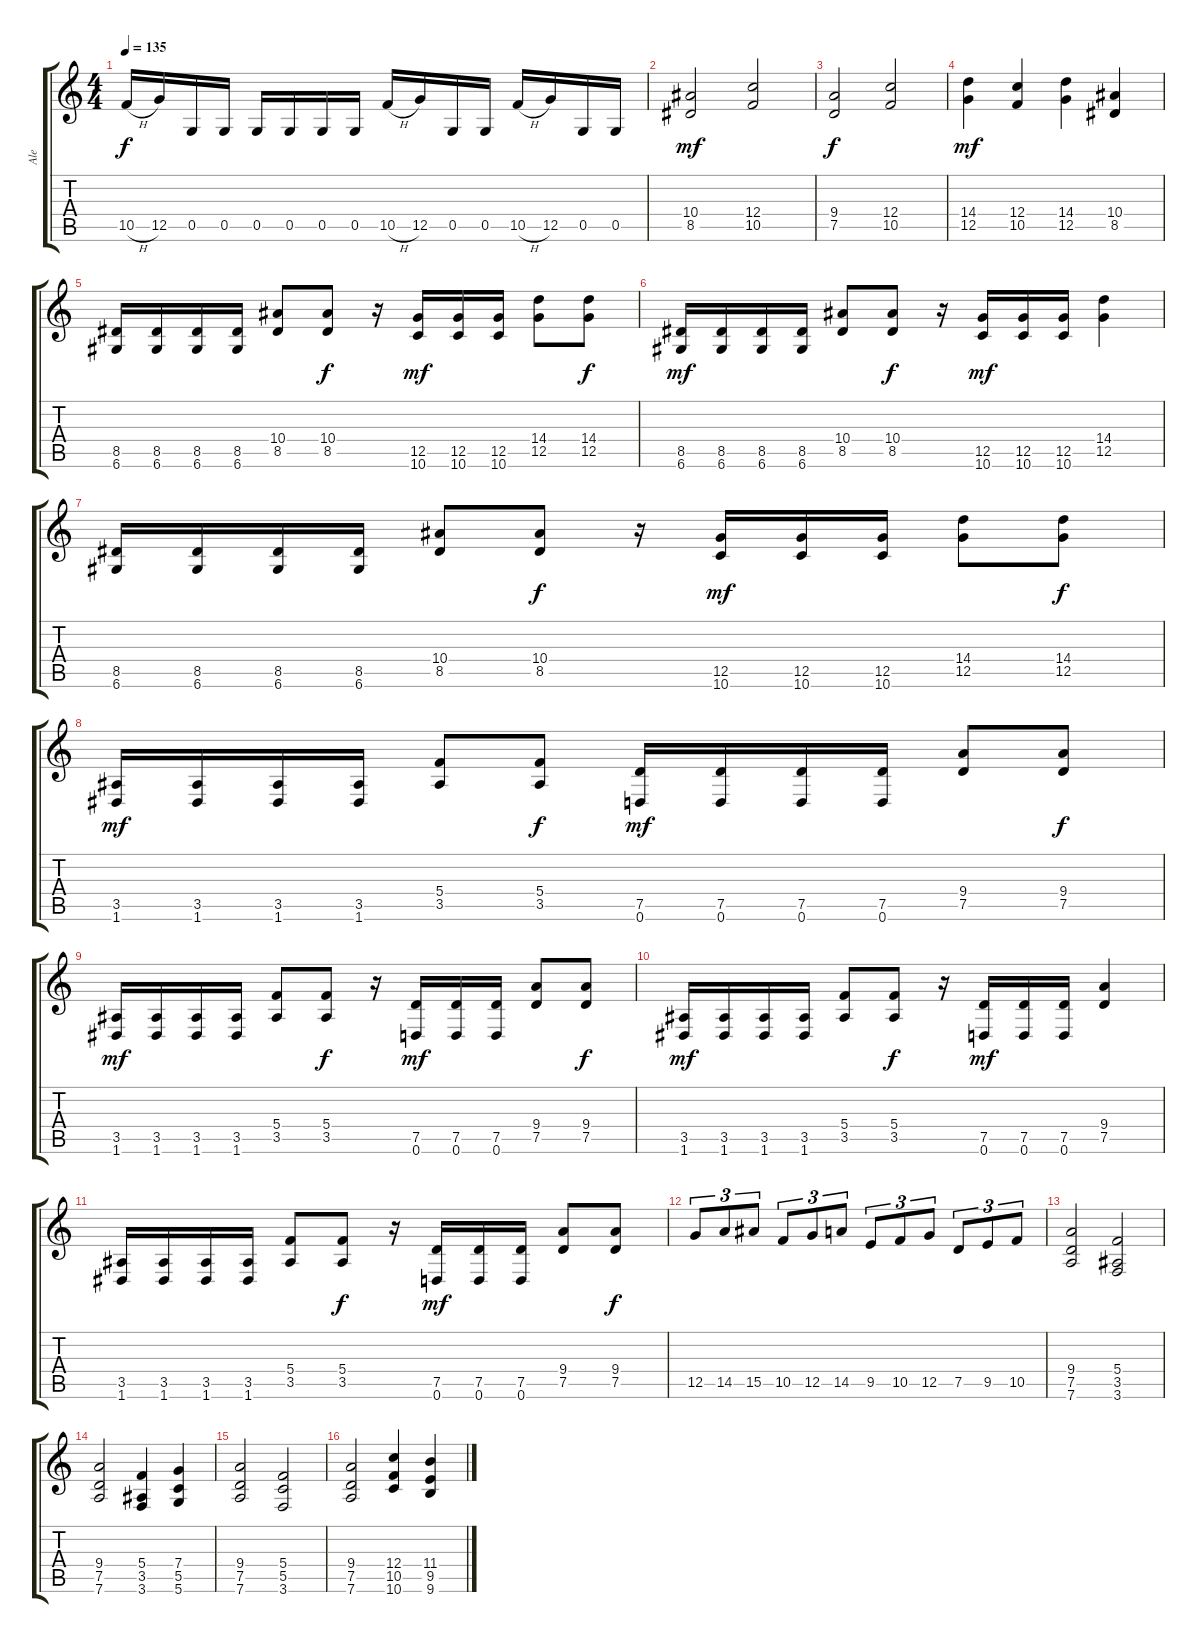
\track ("Ale" "Ale") {instrument distortionguitar}
\staff {score tabs}
\tuning (D4 A3 F3 C3 G2 D2) {hide}
\ts (4 4)
\tempo 135
\clef g2
\ks c
10.5{h}.16{dy f} 12.5.16 0.5.16 0.5.16 0.5.16 0.5.16 0.5.16 0.5.16 10.5{h}.16 12.5.16 0.5.16 0.5.16 10.5{h}.16 12.5.16 0.5.16 0.5.16 |
(10.4 8.5).2{dy mf} (12.4 10.5).2 |
(9.4 7.5).2{dy f} (12.4 10.5).2 |
(14.4 12.5).4{dy mf} (12.4 10.5).4 (14.4 12.5).4 (10.4 8.5).4 |
(8.5 6.6).16 (8.5 6.6).16 (8.5 6.6).16 (8.5 6.6).16 (10.4 8.5).8 (10.4 8.5).8{dy f} r.16 (12.5 10.6).16{dy mf} (12.5 10.6).16 (12.5 10.6).16 (14.4 12.5).8 (14.4 12.5).8{dy f} |
(8.5 6.6).16{dy mf} (8.5 6.6).16 (8.5 6.6).16 (8.5 6.6).16 (10.4 8.5).8 (10.4 8.5).8{dy f} r.16 (12.5 10.6).16{dy mf} (12.5 10.6).16 (12.5 10.6).16 (14.4 12.5).4 |
(8.5 6.6).16 (8.5 6.6).16 (8.5 6.6).16 (8.5 6.6).16 (10.4 8.5).8 (10.4 8.5).8{dy f} r.16 (12.5 10.6).16{dy mf} (12.5 10.6).16 (12.5 10.6).16 (14.4 12.5).8 (14.4 12.5).8{dy f} |
(3.5 1.6).16{dy mf} (3.5 1.6).16 (3.5 1.6).16 (3.5 1.6).16 (5.4 3.5).8 (5.4 3.5).8{dy f} (7.5 0.6).16{dy mf} (7.5 0.6).16 (7.5 0.6).16 (7.5 0.6).16 (9.4 7.5).8 (9.4 7.5).8{dy f} |
(3.5 1.6).16{dy mf} (3.5 1.6).16 (3.5 1.6).16 (3.5 1.6).16 (5.4 3.5).8 (5.4 3.5).8{dy f} r.16 (7.5 0.6).16{dy mf} (7.5 0.6).16 (7.5 0.6).16 (9.4 7.5).8 (9.4 7.5).8{dy f} |
(3.5 1.6).16{dy mf} (3.5 1.6).16 (3.5 1.6).16 (3.5 1.6).16 (5.4 3.5).8 (5.4 3.5).8{dy f} r.16 (7.5 0.6).16{dy mf} (7.5 0.6).16 (7.5 0.6).16 (9.4 7.5).4 |
(3.5 1.6).16 (3.5 1.6).16 (3.5 1.6).16 (3.5 1.6).16 (5.4 3.5).8 (5.4 3.5).8{dy f} r.16 (7.5 0.6).16{dy mf} (7.5 0.6).16 (7.5 0.6).16 (9.4 7.5).8 (9.4 7.5).8{dy f} |
12.5.8{tu (3 2)} 14.5.8{tu (3 2)} 15.5.8{tu (3 2)} 10.5.8{tu (3 2)} 12.5.8{tu (3 2)} 14.5.8{tu (3 2)} 9.5.8{tu (3 2)} 10.5.8{tu (3 2)} 12.5.8{tu (3 2)} 7.5.8{tu (3 2)} 9.5.8{tu (3 2)} 10.5.8{tu (3 2)} |
(9.4 7.5 7.6).2 (5.4 3.5 3.6).2 |
(9.4 7.5 7.6).2 (5.4 3.5 3.6).4 (7.4 5.5 5.6).4 |
(9.4 7.5 7.6).2 (5.4 5.5 3.6).2 |
(9.4 7.5 7.6).2 (12.4 10.5 10.6).4 (11.4 9.5 9.6).4
